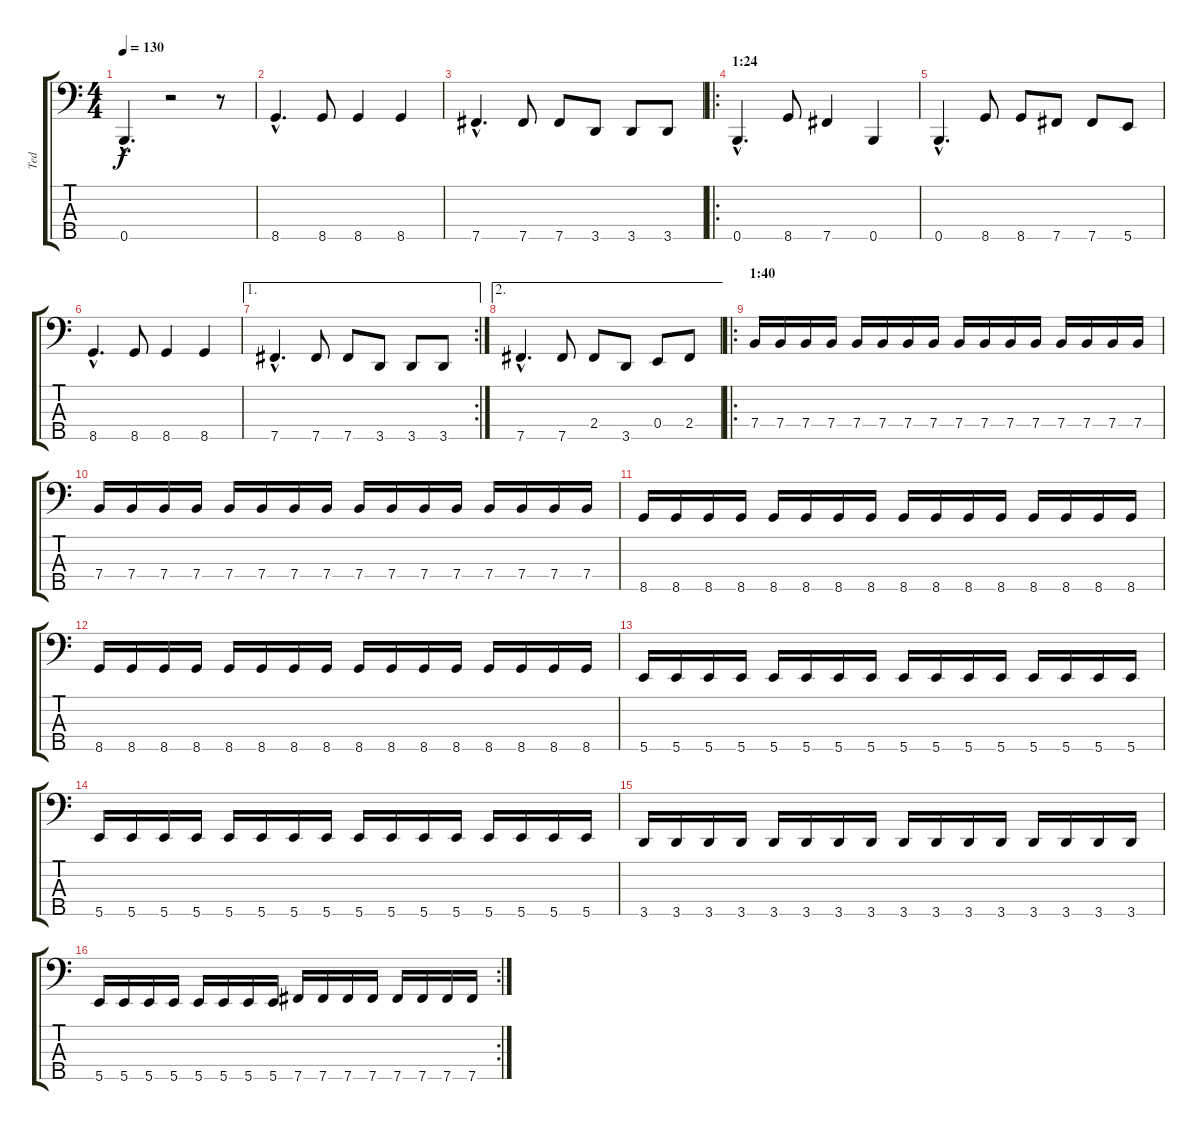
\track ("Ted" "Ted") {instrument electricbassfinger}
\staff {score tabs}
\tuning (G2 D2 A1 E1 B0) {hide}
\ts (4 4)
\tempo 130
\clef f4
\ks c
0.5{hac}.4{d dy f} r.2 r.8 |
8.5{hac}.4{d} 8.5.8 8.5.4 8.5.4 |
7.5{hac}.4{d} 7.5.8 7.5.8 3.5.8 3.5.8 3.5.8 |
\ro
\section ("" "1:24")
0.5{hac}.4{d} 8.5.8 7.5.4 0.5.4 |
0.5{hac}.4{d} 8.5.8 8.5.8 7.5.8 7.5.8 5.5.8 |
8.5{hac}.4{d} 8.5.8 8.5.4 8.5.4 |
\ae 1
\rc 2
7.5{hac}.4{d} 7.5.8 7.5.8 3.5.8 3.5.8 3.5.8 |
\ae 2
7.5{hac}.4{d} 7.5.8 2.4.8 3.5.8 0.4.8 2.4.8 |
\ro
\section ("" "1:40")
7.4.16 7.4.16 7.4.16 7.4.16 7.4.16 7.4.16 7.4.16 7.4.16 7.4.16 7.4.16 7.4.16 7.4.16 7.4.16 7.4.16 7.4.16 7.4.16 |
7.4.16 7.4.16 7.4.16 7.4.16 7.4.16 7.4.16 7.4.16 7.4.16 7.4.16 7.4.16 7.4.16 7.4.16 7.4.16 7.4.16 7.4.16 7.4.16 |
8.5.16 8.5.16 8.5.16 8.5.16 8.5.16 8.5.16 8.5.16 8.5.16 8.5.16 8.5.16 8.5.16 8.5.16 8.5.16 8.5.16 8.5.16 8.5.16 |
8.5.16 8.5.16 8.5.16 8.5.16 8.5.16 8.5.16 8.5.16 8.5.16 8.5.16 8.5.16 8.5.16 8.5.16 8.5.16 8.5.16 8.5.16 8.5.16 |
5.5.16 5.5.16 5.5.16 5.5.16 5.5.16 5.5.16 5.5.16 5.5.16 5.5.16 5.5.16 5.5.16 5.5.16 5.5.16 5.5.16 5.5.16 5.5.16 |
5.5.16 5.5.16 5.5.16 5.5.16 5.5.16 5.5.16 5.5.16 5.5.16 5.5.16 5.5.16 5.5.16 5.5.16 5.5.16 5.5.16 5.5.16 5.5.16 |
3.5.16 3.5.16 3.5.16 3.5.16 3.5.16 3.5.16 3.5.16 3.5.16 3.5.16 3.5.16 3.5.16 3.5.16 3.5.16 3.5.16 3.5.16 3.5.16 |
\rc 2
5.5.16 5.5.16 5.5.16 5.5.16 5.5.16 5.5.16 5.5.16 5.5.16 7.5.16 7.5.16 7.5.16 7.5.16 7.5.16 7.5.16 7.5.16 7.5.16
